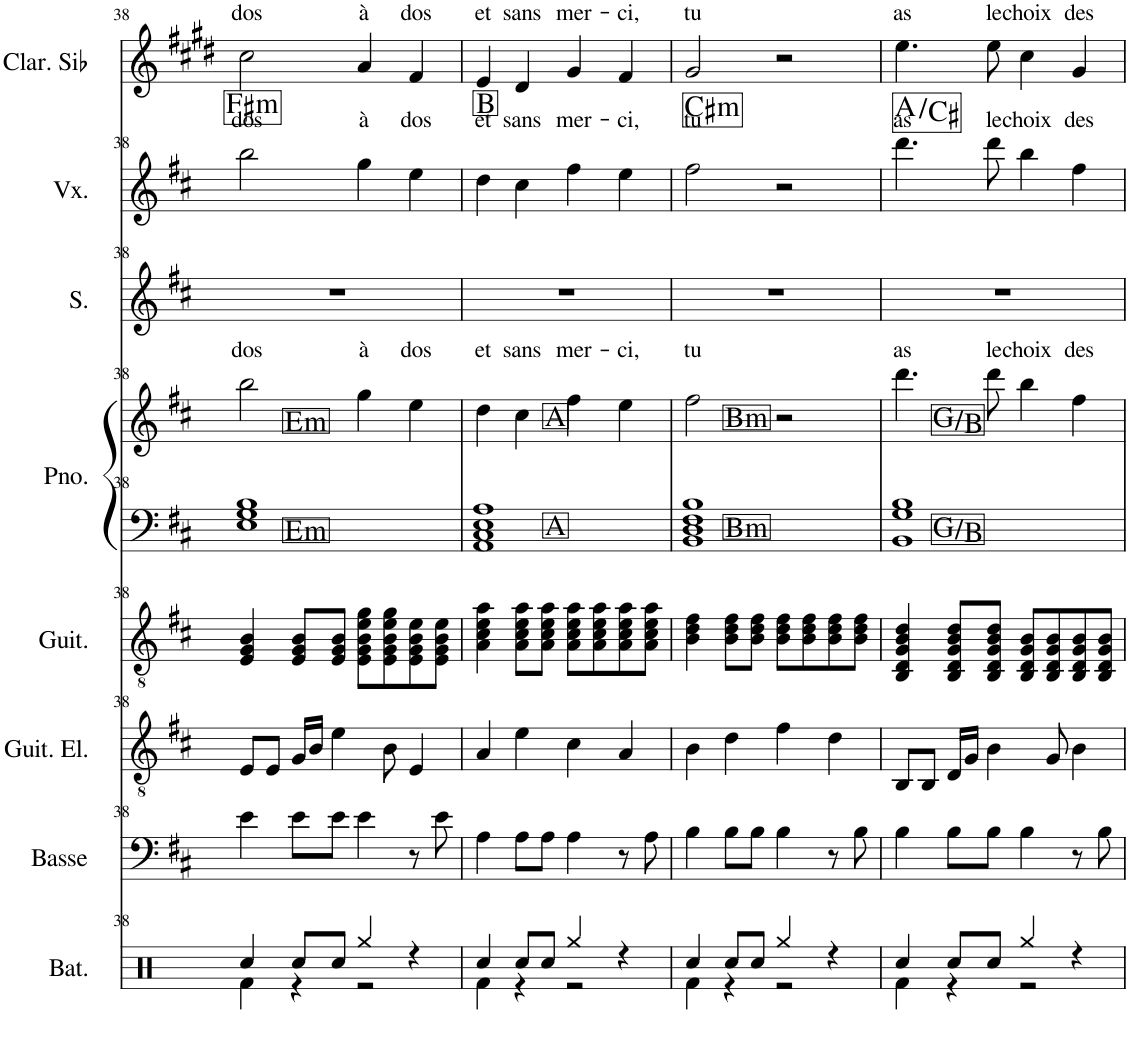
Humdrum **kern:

**kern	**kern	**kern	**kern	**kern	**kern	**text	**harte	**kern	**kern	**text	**kern	**text	**harte
*part8	*part7	*part6	*part5	*part4	*part4	*part4	*part4	*part3	*part2	*part2	*part1	*part1	*part1
*staff9	*staff8	*staff7	*staff6	*staff5	*staff4	*staff4	*	*staff3	*staff2	*staff2	*staff1	*staff1	*
*I"Batterie	*I"Basse acoustique	*I"Guitare électrique	*I"Guitare acoustique	*I"Piano	*	*	*	*I"Soprano	*I"Voix	*	*I"Clarinette en Sib	*	*
*I'Bat.	*I'Basse	*I'Guit. El.	*I'Guit.	*I'Pno.	*	*	*	*I'S.	*I'Vx.	*	*I'Clar. Sib	*	*
!!LO:PB:g=z
*clefX	*clefF4	*clefGv2	*clefGv2	*clefF4	*clefG2	*	*	*clefG2	*clefG2	*	*clefG2	*	*
*	*Trd7c12	*	*	*	*	*	*	*	*	*	*Trd1c2	*	*
*k[]	*k[f#c#]	*k[f#c#]	*k[f#c#]	*k[f#c#]	*k[f#c#]	*	*	*k[f#c#]	*k[f#c#]	*	*k[f#c#g#d#]	*	*
*M4/4	*M4/4	*M4/4	*M4/4	*M4/4	*M4/4	*	*	*M4/4	*M4/4	*	*M4/4	*	*
=38	=38	=38	=38	=38	=38	=38	=38	=38	=38	=38	=38	=38	=38
*^	*	*	*	*	*	*	*	*	*	*	*	*	*
!	!	!	!	!	!	!	!LO:LY:a	!LO:H:n=1:kt=m	!	!	!LO:LY:a	!	!LO:LY:a	!
!	!	!	!	!	!	!	!	!LO:H:n=2:kt=m	!	!	!	!	!	!LO:H:kt=m
4Rcc/	4Rf\	4e\	8E/L	4E/ 4G/ 4B/	1E 1G 1B	2bb\	dos	E:min E:min	1r	2bb\	dos	2cc#\	dos	F#:min
.	.	.	8E/J	.	.	.	.	.	.	.	.	.	.	.
8Rcc/L	4r	8e\L	16G/LL	8E/ 8G/ 8B/L	.	.	.	.	.	.	.	.	.	.
.	.	.	16B/JJ	.	.	.	.	.	.	.	.	.	.	.
8Rcc/J	.	8e\J	4e\	8E/ 8G/ 8B/J	.	.	.	.	.	.	.	.	.	.
!	!	!	!	!	!	!	!LO:LY:a	!	!	!	!LO:LY:a	!	!LO:LY:a	!
4Rgg/	2r	4e\	.	8E\ 8G\ 8B\ 8e\ 8g\L	.	4gg\	à	.	.	4gg\	à	4a/	à	.
.	.	.	8B\	8E\ 8G\ 8B\ 8e\ 8g\	.	.	.	.	.	.	.	.	.	.
!	!	!	!	!	!	!	!LO:LY:a	!	!	!	!LO:LY:a	!	!LO:LY:a	!
4r	.	8r	4E/	8E\ 8G\ 8B\ 8e\	.	4ee\	dos	.	.	4ee\	dos	4f#/	dos	.
.	.	8e\	.	8E\ 8G\ 8B\ 8e\J	.	.	.	.	.	.	.	.	.	.
=39	=39	=39	=39	=39	=39	=39	=39	=39	=39	=39	=39	=39	=39	=39
!	!	!	!	!	!	!	!LO:LY:a	!	!	!	!LO:LY:a	!	!LO:LY:a	!
4Rcc/	4Rf\	4A\	4A/	4A\ 4c#\ 4e\ 4a\	1AA 1C# 1E 1A	4dd\	et	A:maj A:maj	1r	4dd\	et	4e/	et	B:maj
!	!	!	!	!	!	!	!LO:LY:a	!	!	!	!LO:LY:a	!	!LO:LY:a	!
8Rcc/L	4r	8A\L	4e\	8A\ 8c#\ 8e\ 8a\L	.	4cc#\	sans	.	.	4cc#\	sans	4d#/	sans	.
8Rcc/J	.	8A\J	.	8A\ 8c#\ 8e\ 8a\J	.	.	.	.	.	.	.	.	.	.
!	!	!	!	!	!	!	!LO:LY:a	!	!	!	!LO:LY:a	!	!LO:LY:a	!
4Rgg/	2r	4A\	4c#\	8A\ 8c#\ 8e\ 8a\L	.	4ff#\	mer-	.	.	4ff#\	mer-	4g#/	mer-	.
.	.	.	.	8A\ 8c#\ 8e\ 8a\	.	.	.	.	.	.	.	.	.	.
!	!	!	!	!	!	!	!LO:LY:a	!	!	!	!LO:LY:a	!	!LO:LY:a	!
4r	.	8r	4A/	8A\ 8c#\ 8e\ 8a\	.	4ee\	-ci,	.	.	4ee\	-ci,	4f#/	-ci,	.
.	.	8A\	.	8A\ 8c#\ 8e\ 8a\J	.	.	.	.	.	.	.	.	.	.
=40	=40	=40	=40	=40	=40	=40	=40	=40	=40	=40	=40	=40	=40	=40
!	!	!	!	!	!	!	!LO:LY:a	!LO:H:n=1:kt=m	!	!	!LO:LY:a	!	!LO:LY:a	!
!	!	!	!	!	!	!	!	!LO:H:n=2:kt=m	!	!	!	!	!	!LO:H:kt=m
4Rcc/	4Rf\	4B\	4B\	4B\ 4d\ 4f#\	1BB 1D 1F# 1B	2ff#\	tu	B:min B:min	1r	2ff#\	tu	2g#/	tu	C#:min
8Rcc/L	4r	8B\L	4d\	8B\ 8d\ 8f#\L	.	.	.	.	.	.	.	.	.	.
8Rcc/J	.	8B\J	.	8B\ 8d\ 8f#\J	.	.	.	.	.	.	.	.	.	.
4Rgg/	2r	4B\	4f#\	8B\ 8d\ 8f#\L	.	2r	.	.	.	2r	.	2r	.	.
.	.	.	.	8B\ 8d\ 8f#\	.	.	.	.	.	.	.	.	.	.
4r	.	8r	4d\	8B\ 8d\ 8f#\	.	.	.	.	.	.	.	.	.	.
.	.	8B\	.	8B\ 8d\ 8f#\J	.	.	.	.	.	.	.	.	.	.
=41	=41	=41	=41	=41	=41	=41	=41	=41	=41	=41	=41	=41	=41	=41
!	!	!	!	!	!	!	!LO:LY:a	!	!	!	!LO:LY:a	!	!LO:LY:a	!
4Rcc/	4Rf\	4B\	8BB/L	4BB/ 4D/ 4G/ 4B/ 4d/	1BB 1G 1B	4.ddd\	as	G:maj/3 G:maj/3	1r	4.ddd\	as	4.ee\	as	A:maj/3
.	.	.	8BB/J	.	.	.	.	.	.	.	.	.	.	.
8Rcc/L	4r	8B\L	16D/LL	8BB/ 8D/ 8G/ 8B/ 8d/L	.	.	.	.	.	.	.	.	.	.
.	.	.	16G/JJ	.	.	.	.	.	.	.	.	.	.	.
!	!	!	!	!	!	!	!LO:LY:a	!	!	!	!LO:LY:a	!	!LO:LY:a	!
8Rcc/J	.	8B\J	4B\	8BB/ 8D/ 8G/ 8B/ 8d/J	.	8ddd\	le	.	.	8ddd\	le	8ee\	le	.
!	!	!	!	!	!	!	!LO:LY:a	!	!	!	!LO:LY:a	!	!LO:LY:a	!
4Rgg/	2r	4B\	.	8BB/ 8D/ 8G/ 8B/L	.	4bb\	choix	.	.	4bb\	choix	4cc#\	choix	.
.	.	.	8G/	8BB/ 8D/ 8G/ 8B/	.	.	.	.	.	.	.	.	.	.
!	!	!	!	!	!	!	!LO:LY:a	!	!	!	!LO:LY:a	!	!LO:LY:a	!
4r	.	8r	4B\	8BB/ 8D/ 8G/ 8B/	.	4ff#\	des	.	.	4ff#\	des	4g#/	des	.
.	.	8B\	.	8BB/ 8D/ 8G/ 8B/J	.	.	.	.	.	.	.	.	.	.
*v	*v	*	*	*	*	*	*	*	*	*	*	*	*	*
=	=	=	=	=	=	=	=	=	=	=	=	=	=
*-	*-	*-	*-	*-	*-	*-	*-	*-	*-	*-	*-	*-	*-
